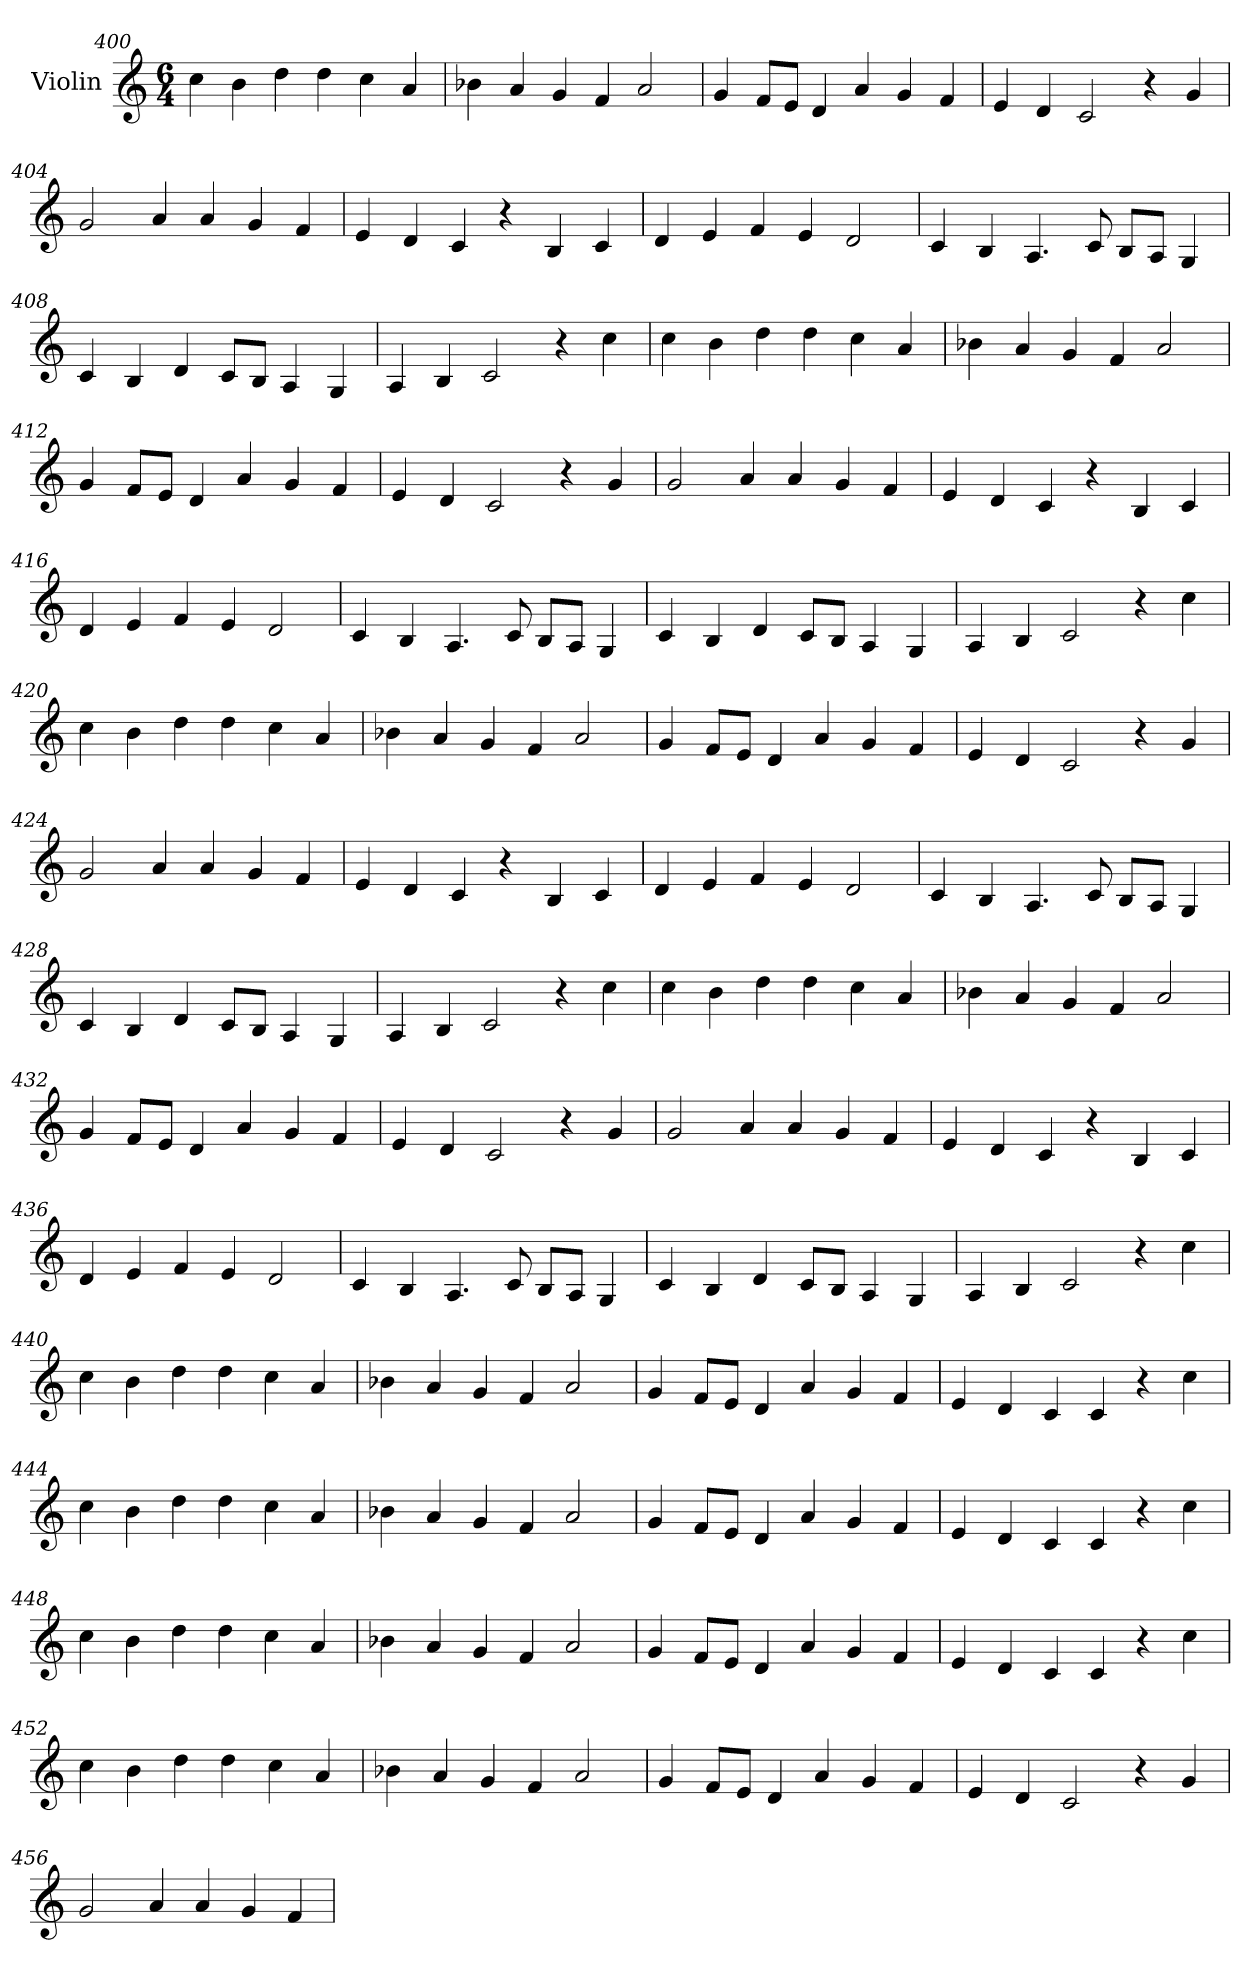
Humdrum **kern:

**kern
*part1
*staff1
*I"Violin
*clefG2
*k[]
*M6/4
=400
4cc\
4b\
4dd\
4dd\
4cc\
4a/
!!LO:LB:g=z
=401
4b-X\
4a/
4g/
4f/
2a/
=402
4g/
8f/L
8e/J
4d/
4a/
4g/
4f/
=403
4e/
4d/
2c/
4r
4g/
=404
2g/
4a/
4a/
4g/
4f/
!!LO:LB:g=z
=405
4e/
4d/
4c/
4r
4B/
4c/
=406
4d/
4e/
4f/
4e/
2d/
=407
4c/
4B/
4.A/
8c/
8B/L
8A/J
4G/
=408
4c/
4B/
4d/
8c/L
8B/J
4A/
4G/
!!LO:LB:g=z
=409
4A/
4B/
2c/
4r
4cc\
=410
4cc\
4b\
4dd\
4dd\
4cc\
4a/
=411
4b-X\
4a/
4g/
4f/
2a/
=412
4g/
8f/L
8e/J
4d/
4a/
4g/
4f/
!!LO:LB:g=z
=413
4e/
4d/
2c/
4r
4g/
=414
2g/
4a/
4a/
4g/
4f/
=415
4e/
4d/
4c/
4r
4B/
4c/
=416
4d/
4e/
4f/
4e/
2d/
!!LO:LB:g=z
=417
4c/
4B/
4.A/
8c/
8B/L
8A/J
4G/
=418
4c/
4B/
4d/
8c/L
8B/J
4A/
4G/
=419
4A/
4B/
2c/
4r
4cc\
=420
4cc\
4b\
4dd\
4dd\
4cc\
4a/
!!LO:LB:g=z
=421
4b-X\
4a/
4g/
4f/
2a/
=422
4g/
8f/L
8e/J
4d/
4a/
4g/
4f/
=423
4e/
4d/
2c/
4r
4g/
=424
2g/
4a/
4a/
4g/
4f/
!!LO:LB:g=z
=425
4e/
4d/
4c/
4r
4B/
4c/
=426
4d/
4e/
4f/
4e/
2d/
=427
4c/
4B/
4.A/
8c/
8B/L
8A/J
4G/
=428
4c/
4B/
4d/
8c/L
8B/J
4A/
4G/
!!LO:PB:g=z
=429
4A/
4B/
2c/
4r
4cc\
=430
4cc\
4b\
4dd\
4dd\
4cc\
4a/
=431
4b-X\
4a/
4g/
4f/
2a/
=432
4g/
8f/L
8e/J
4d/
4a/
4g/
4f/
!!LO:LB:g=z
=433
4e/
4d/
2c/
4r
4g/
=434
2g/
4a/
4a/
4g/
4f/
=435
4e/
4d/
4c/
4r
4B/
4c/
=436
4d/
4e/
4f/
4e/
2d/
!!LO:LB:g=z
=437
4c/
4B/
4.A/
8c/
8B/L
8A/J
4G/
=438
4c/
4B/
4d/
8c/L
8B/J
4A/
4G/
=439
4A/
4B/
2c/
4r
4cc\
=440
4cc\
4b\
4dd\
4dd\
4cc\
4a/
!!LO:LB:g=z
=441
4b-X\
4a/
4g/
4f/
2a/
=442
4g/
8f/L
8e/J
4d/
4a/
4g/
4f/
=443
4e/
4d/
4c/
4c/
4r
4cc\
=444
4cc\
4b\
4dd\
4dd\
4cc\
4a/
!!LO:LB:g=z
=445
4b-X\
4a/
4g/
4f/
2a/
=446
4g/
8f/L
8e/J
4d/
4a/
4g/
4f/
=447
4e/
4d/
4c/
4c/
4r
4cc\
=448
4cc\
4b\
4dd\
4dd\
4cc\
4a/
!!LO:LB:g=z
=449
4b-X\
4a/
4g/
4f/
2a/
=450
4g/
8f/L
8e/J
4d/
4a/
4g/
4f/
=451
4e/
4d/
4c/
4c/
4r
4cc\
=452
4cc\
4b\
4dd\
4dd\
4cc\
4a/
!!LO:LB:g=z
=453
4b-X\
4a/
4g/
4f/
2a/
=454
4g/
8f/L
8e/J
4d/
4a/
4g/
4f/
=455
4e/
4d/
2c/
4r
4g/
=456
2g/
4a/
4a/
4g/
4f/
=
*-
